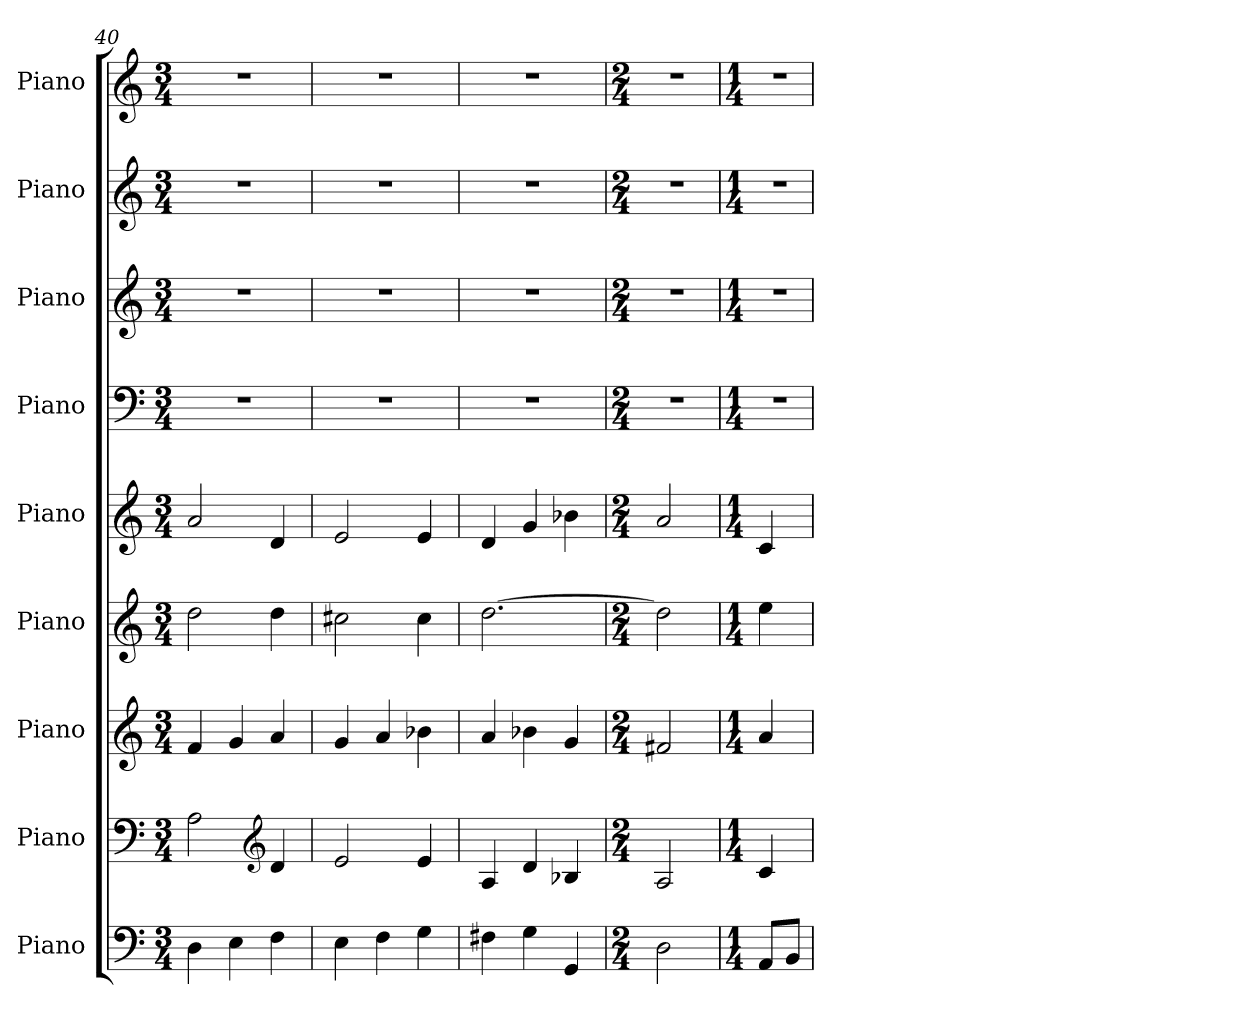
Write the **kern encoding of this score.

**kern	**kern	**kern	**kern	**kern	**kern	**kern	**kern	**kern
*part9	*part8	*part7	*part6	*part5	*part4	*part3	*part2	*part1
*staff9	*staff8	*staff7	*staff6	*staff5	*staff4	*staff3	*staff2	*staff1
*I"Piano	*I"Piano	*I"Piano	*I"Piano	*I"Piano	*I"Piano	*I"Piano	*I"Piano	*I"Piano
*I'Pno.	*I'Pno.	*I'Pno.	*I'Pno.	*I'Pno.	*I'Pno.	*I'Pno.	*I'Pno.	*I'Pno.
*clefF4	*clefF4	*clefG2	*clefG2	*clefG2	*clefF4	*clefG2	*clefG2	*clefG2
*k[]	*k[]	*k[]	*k[]	*k[]	*k[]	*k[]	*k[]	*k[]
*M3/4	*M3/4	*M3/4	*M3/4	*M3/4	*M3/4	*M3/4	*M3/4	*M3/4
=40	=40	=40	=40	=40	=40	=40	=40	=40
4D\	2A\	4f/	2dd\	2a/	2.r	2.r	2.r	2.r
4E\	.	4g/	.	.	.	.	.	.
*	*clefG2	*	*	*	*	*	*	*
4F\	4d/	4a/	4dd\	4d/	.	.	.	.
=41	=41	=41	=41	=41	=41	=41	=41	=41
4E\	2e/	4g/	2cc#X\	2e/	2.r	2.r	2.r	2.r
4F\	.	4a/	.	.	.	.	.	.
4G\	4e/	4b-X\	4cc#\	4e/	.	.	.	.
=42	=42	=42	=42	=42	=42	=42	=42	=42
4F#X\	4A/	4a/	[2.dd\	4d/	2.r	2.r	2.r	2.r
4G\	4d/	4b-X\	.	4g/	.	.	.	.
4GG/	4B-X/	4g/	.	4b-X\	.	.	.	.
=43	=43	=43	=43	=43	=43	=43	=43	=43
*M2/4	*M2/4	*M2/4	*M2/4	*M2/4	*M2/4	*M2/4	*M2/4	*M2/4
2D\	2A/	2f#X/	2dd\]	2a/	2r	2r	2r	2r
=44	=44	=44	=44	=44	=44	=44	=44	=44
*M1/4	*M1/4	*M1/4	*M1/4	*M1/4	*M1/4	*M1/4	*M1/4	*M1/4
8AA/L	4c/	4a/	4ee\	4c/	4r	4r	4r	4r
8BB/J	.	.	.	.	.	.	.	.
=	=	=	=	=	=	=	=	=
*-	*-	*-	*-	*-	*-	*-	*-	*-
